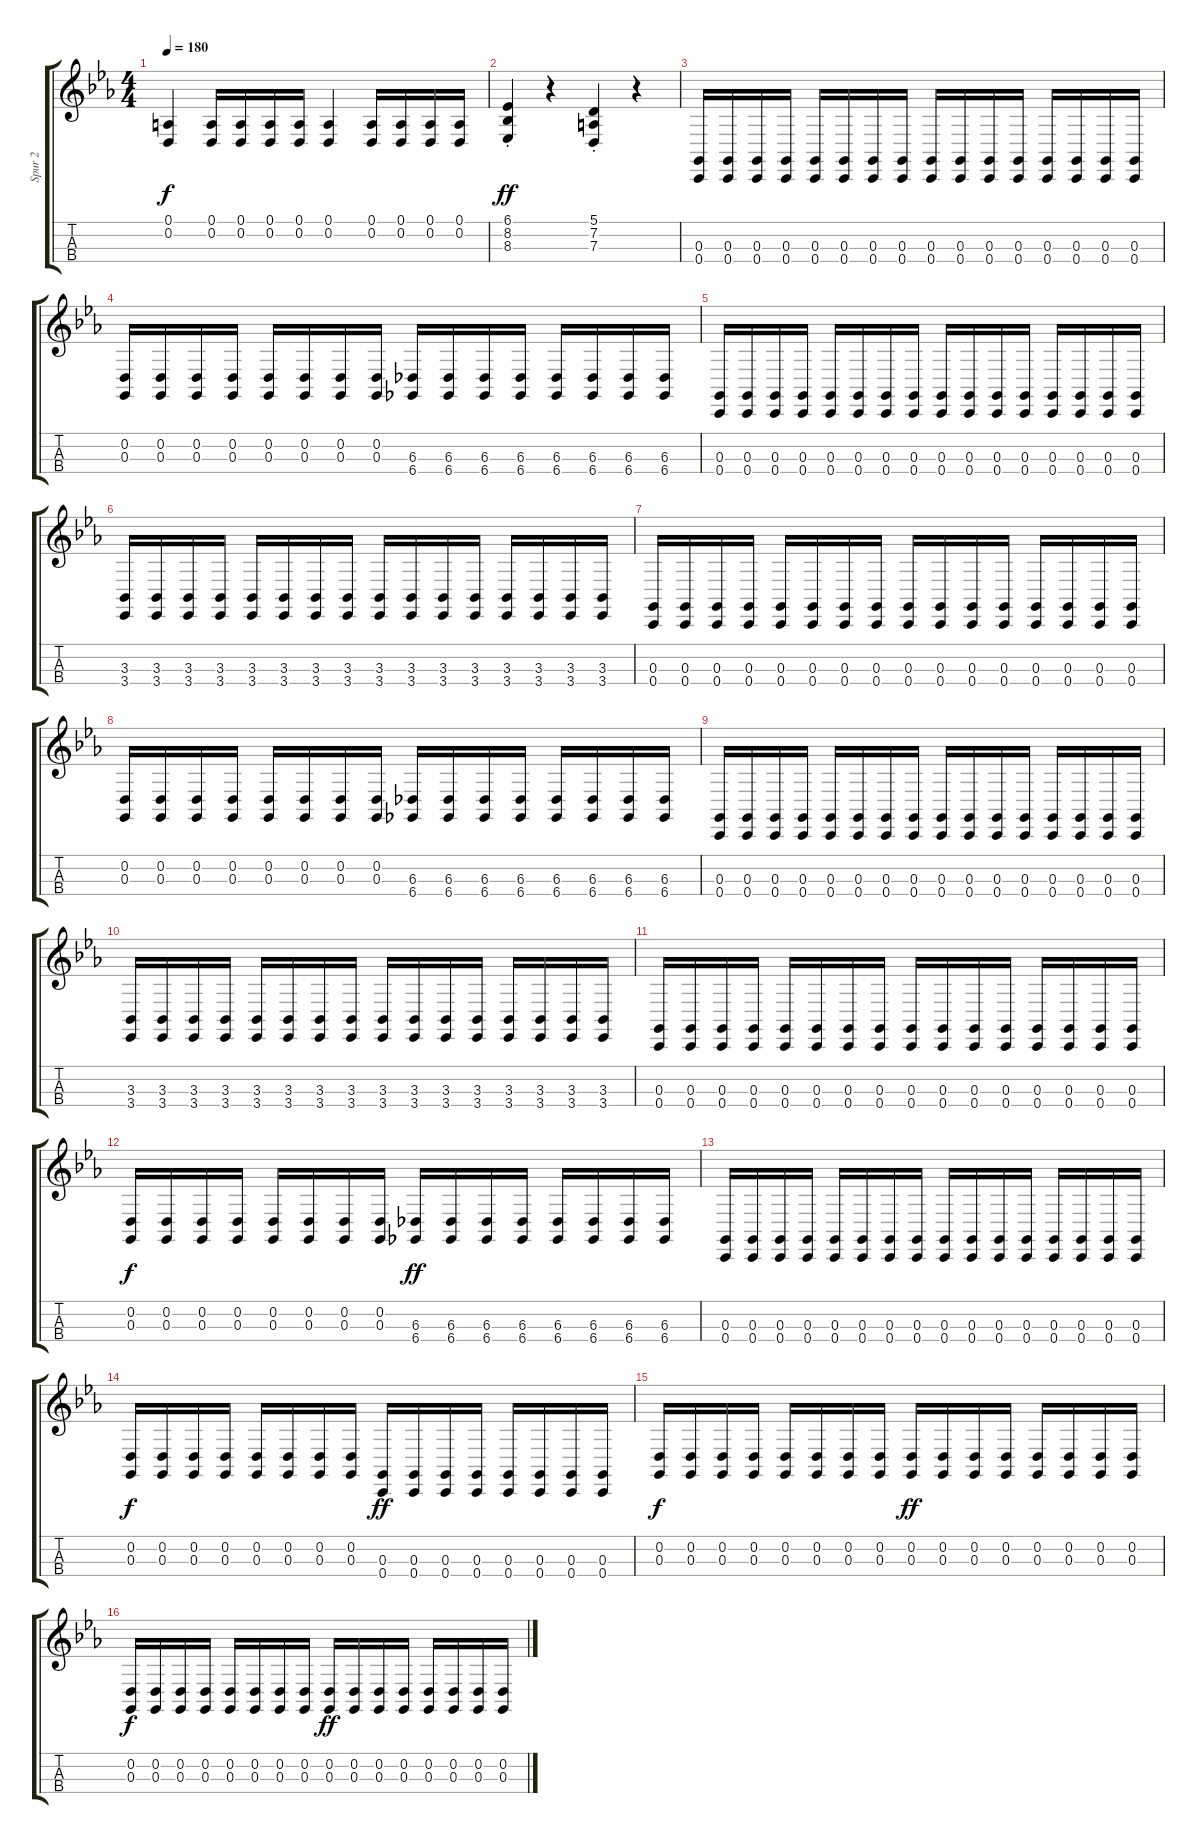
\track ("Spur 2" "Spur 2") {instrument cello}
\staff {score tabs}
\tuning (A3 D3 G2 C2) {hide}
\ts (4 4)
\tempo 180
\clef g2
\ks eb
(0.1 0.2).4{dy f} (0.1 0.2).16 (0.1 0.2).16 (0.1 0.2).16 (0.1 0.2).16 (0.1 0.2).4 (0.1 0.2).16 (0.1 0.2).16 (0.1 0.2).16 (0.1 0.2).16 |
(6.1{st} 8.2 8.3).4{dy ff} r.4 (5.1{st} 7.2 7.3).4 r.4 |
(0.3 0.4).16 (0.3 0.4).16 (0.3 0.4).16 (0.3 0.4).16 (0.3 0.4).16 (0.3 0.4).16 (0.3 0.4).16 (0.3 0.4).16 (0.3 0.4).16 (0.3 0.4).16 (0.3 0.4).16 (0.3 0.4).16 (0.3 0.4).16 (0.3 0.4).16 (0.3 0.4).16 (0.3 0.4).16 |
(0.2 0.3).16 (0.2 0.3).16 (0.2 0.3).16 (0.2 0.3).16 (0.2 0.3).16 (0.2 0.3).16 (0.2 0.3).16 (0.2 0.3).16 (6.3 6.4).16 (6.3 6.4).16 (6.3 6.4).16 (6.3 6.4).16 (6.3 6.4).16 (6.3 6.4).16 (6.3 6.4).16 (6.3 6.4).16 |
(0.3 0.4).16 (0.3 0.4).16 (0.3 0.4).16 (0.3 0.4).16 (0.3 0.4).16 (0.3 0.4).16 (0.3 0.4).16 (0.3 0.4).16 (0.3 0.4).16 (0.3 0.4).16 (0.3 0.4).16 (0.3 0.4).16 (0.3 0.4).16 (0.3 0.4).16 (0.3 0.4).16 (0.3 0.4).16 |
(3.3 3.4).16 (3.3 3.4).16 (3.3 3.4).16 (3.3 3.4).16 (3.3 3.4).16 (3.3 3.4).16 (3.3 3.4).16 (3.3 3.4).16 (3.3 3.4).16 (3.3 3.4).16 (3.3 3.4).16 (3.3 3.4).16 (3.3 3.4).16 (3.3 3.4).16 (3.3 3.4).16 (3.3 3.4).16 |
(0.3 0.4).16 (0.3 0.4).16 (0.3 0.4).16 (0.3 0.4).16 (0.3 0.4).16 (0.3 0.4).16 (0.3 0.4).16 (0.3 0.4).16 (0.3 0.4).16 (0.3 0.4).16 (0.3 0.4).16 (0.3 0.4).16 (0.3 0.4).16 (0.3 0.4).16 (0.3 0.4).16 (0.3 0.4).16 |
(0.2 0.3).16 (0.2 0.3).16 (0.2 0.3).16 (0.2 0.3).16 (0.2 0.3).16 (0.2 0.3).16 (0.2 0.3).16 (0.2 0.3).16 (6.3 6.4).16 (6.3 6.4).16 (6.3 6.4).16 (6.3 6.4).16 (6.3 6.4).16 (6.3 6.4).16 (6.3 6.4).16 (6.3 6.4).16 |
(0.3 0.4).16 (0.3 0.4).16 (0.3 0.4).16 (0.3 0.4).16 (0.3 0.4).16 (0.3 0.4).16 (0.3 0.4).16 (0.3 0.4).16 (0.3 0.4).16 (0.3 0.4).16 (0.3 0.4).16 (0.3 0.4).16 (0.3 0.4).16 (0.3 0.4).16 (0.3 0.4).16 (0.3 0.4).16 |
(3.3 3.4).16 (3.3 3.4).16 (3.3 3.4).16 (3.3 3.4).16 (3.3 3.4).16 (3.3 3.4).16 (3.3 3.4).16 (3.3 3.4).16 (3.3 3.4).16 (3.3 3.4).16 (3.3 3.4).16 (3.3 3.4).16 (3.3 3.4).16 (3.3 3.4).16 (3.3 3.4).16 (3.3 3.4).16 |
(0.3 0.4).16 (0.3 0.4).16 (0.3 0.4).16 (0.3 0.4).16 (0.3 0.4).16 (0.3 0.4).16 (0.3 0.4).16 (0.3 0.4).16 (0.3 0.4).16 (0.3 0.4).16 (0.3 0.4).16 (0.3 0.4).16 (0.3 0.4).16 (0.3 0.4).16 (0.3 0.4).16 (0.3 0.4).16 |
(0.2 0.3).16{dy f} (0.2 0.3).16 (0.2 0.3).16 (0.2 0.3).16 (0.2 0.3).16 (0.2 0.3).16 (0.2 0.3).16 (0.2 0.3).16 (6.3 6.4).16{dy ff} (6.3 6.4).16 (6.3 6.4).16 (6.3 6.4).16 (6.3 6.4).16 (6.3 6.4).16 (6.3 6.4).16 (6.3 6.4).16 |
(0.3 0.4).16 (0.3 0.4).16 (0.3 0.4).16 (0.3 0.4).16 (0.3 0.4).16 (0.3 0.4).16 (0.3 0.4).16 (0.3 0.4).16 (0.3 0.4).16 (0.3 0.4).16 (0.3 0.4).16 (0.3 0.4).16 (0.3 0.4).16 (0.3 0.4).16 (0.3 0.4).16 (0.3 0.4).16 |
(0.2 0.3).16{dy f} (0.2 0.3).16 (0.2 0.3).16 (0.2 0.3).16 (0.2 0.3).16 (0.2 0.3).16 (0.2 0.3).16 (0.2 0.3).16 (0.3 0.4).16{dy ff} (0.3 0.4).16 (0.3 0.4).16 (0.3 0.4).16 (0.3 0.4).16 (0.3 0.4).16 (0.3 0.4).16 (0.3 0.4).16 |
(0.2 0.3).16{dy f} (0.2 0.3).16 (0.2 0.3).16 (0.2 0.3).16 (0.2 0.3).16 (0.2 0.3).16 (0.2 0.3).16 (0.2 0.3).16 (0.2 0.3).16{dy ff} (0.2 0.3).16 (0.2 0.3).16 (0.2 0.3).16 (0.2 0.3).16 (0.2 0.3).16 (0.2 0.3).16 (0.2 0.3).16 |
(0.2 0.3).16{dy f} (0.2 0.3).16 (0.2 0.3).16 (0.2 0.3).16 (0.2 0.3).16 (0.2 0.3).16 (0.2 0.3).16 (0.2 0.3).16 (0.2 0.3).16{dy ff} (0.2 0.3).16 (0.2 0.3).16 (0.2 0.3).16 (0.2 0.3).16 (0.2 0.3).16 (0.2 0.3).16 (0.2 0.3).16
